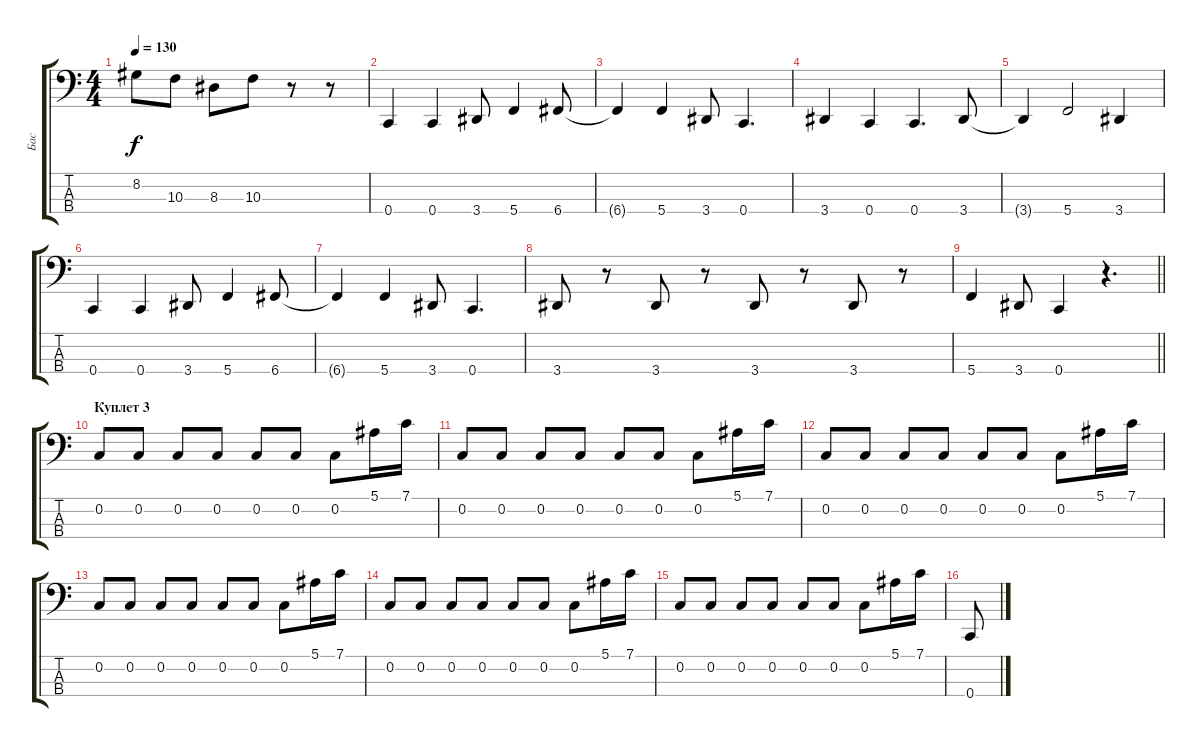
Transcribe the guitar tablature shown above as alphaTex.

\track ("Бас" "Бас") {instrument electricbassfinger}
\staff {score tabs}
\tuning (F2 C2 G1 C1) {hide}
\ts (4 4)
\tempo 130
\clef f4
\ks c
8.2.8{dy f} 10.3.8 8.3.8 10.3.8 r.8 r.8 |
0.4.4 0.4.4 3.4.8 5.4.4 6.4.8 |
6.4{t}.4 5.4.4 3.4.8 0.4.4{d} |
3.4.4 0.4.4 0.4.4{d} 3.4.8 |
3.4{t}.4 5.4.2 3.4.4 |
0.4.4 0.4.4 3.4.8 5.4.4 6.4.8 |
6.4{t}.4 5.4.4 3.4.8 0.4.4{d} |
3.4.8 r.8 3.4.8 r.8 3.4.8 r.8 3.4.8 r.8 |
\barLineRight lightlight
5.4.4 3.4.8 0.4.4 r.4{d} |
\section ("" "Куплет 3")
0.2.8 0.2.8 0.2.8 0.2.8 0.2.8 0.2.8 0.2.8 5.1.16 7.1.16 |
0.2.8 0.2.8 0.2.8 0.2.8 0.2.8 0.2.8 0.2.8 5.1.16 7.1.16 |
0.2.8 0.2.8 0.2.8 0.2.8 0.2.8 0.2.8 0.2.8 5.1.16 7.1.16 |
0.2.8 0.2.8 0.2.8 0.2.8 0.2.8 0.2.8 0.2.8 5.1.16 7.1.16 |
0.2.8 0.2.8 0.2.8 0.2.8 0.2.8 0.2.8 0.2.8 5.1.16 7.1.16 |
0.2.8 0.2.8 0.2.8 0.2.8 0.2.8 0.2.8 0.2.8 5.1.16 7.1.16 |
0.4.8
